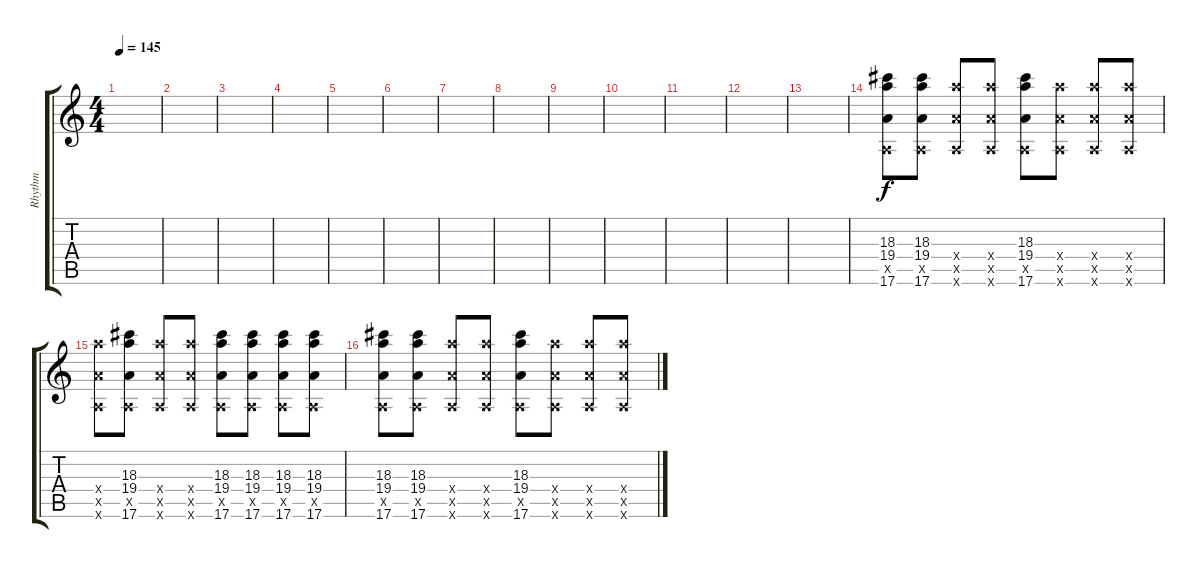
\track ("Rhythm" "Rhythm") {instrument overdrivenguitar}
\staff {score tabs}
\tuning (E4 B3 G3 D3 A2 E2) {hide}
\ts (4 4)
\tempo 145
\clef g2
\ks c
|
|
|
|
|
|
|
|
|
|
|
|
|
(18.3 19.4 0.5{x} 17.6).8 (18.3 19.4 0.5{x} 17.6).8 (19.4{x} 0.5{x} 17.6{x}).8 (19.4{x} 0.5{x} 17.6{x}).8 (18.3 19.4 0.5{x} 17.6).8 (19.4{x} 0.5{x} 17.6{x}).8 (19.4{x} 0.5{x} 17.6{x}).8 (19.4{x} 0.5{x} 17.6{x}).8 |
(19.4{x} 0.5{x} 17.6{x}).8 (18.3 19.4 0.5{x} 17.6).8 (19.4{x} 0.5{x} 17.6{x}).8 (19.4{x} 0.5{x} 17.6{x}).8 (18.3 19.4 0.5{x} 17.6).8 (18.3 19.4 0.5{x} 17.6).8 (18.3 19.4 0.5{x} 17.6).8 (18.3 19.4 0.5{x} 17.6).8 |
(18.3 19.4 0.5{x} 17.6).8 (18.3 19.4 0.5{x} 17.6).8 (19.4{x} 0.5{x} 17.6{x}).8 (19.4{x} 0.5{x} 17.6{x}).8 (18.3 19.4 0.5{x} 17.6).8 (19.4{x} 0.5{x} 17.6{x}).8 (19.4{x} 0.5{x} 17.6{x}).8 (19.4{x} 0.5{x} 17.6{x}).8
